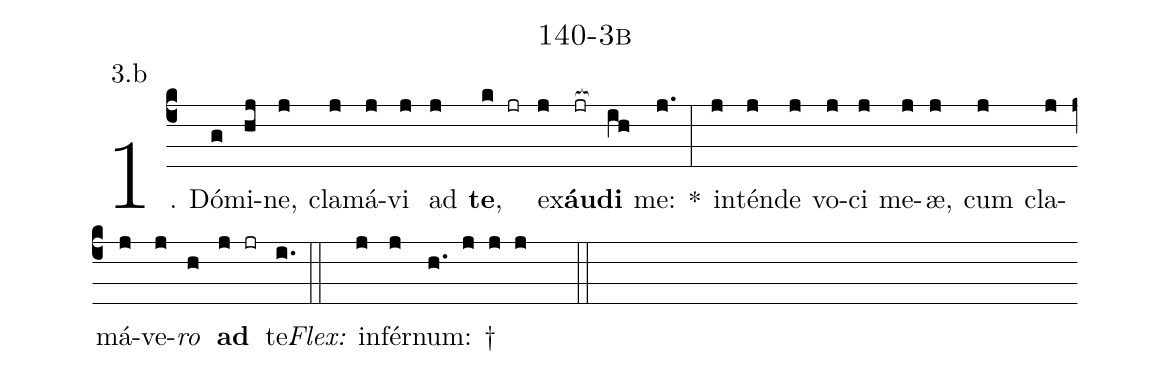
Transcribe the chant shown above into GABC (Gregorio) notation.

name: 140-3b;
annotation: 3.b;
%%
(c4)1. Dó(g)mi(hj)ne,(j) cla(j)má(j)vi(j) ad(j) <b>te</b>,(k jr) ex(j)<b>áu</b>(jr[ocb:1{])<b>di</b>(ih[ocb:0}]) me:(j.) *(:) in(j)tén(j)de(j) vo(j)ci(j) me(j)æ,(j) cum(j) cla(j)má(j)ve(j)<i>ro</i>(h) <b>ad</b>(j jr) te.(i.) (::)
<i>Flex:</i>()  in(j)fér(j)num: †(h. j j j  ::)
